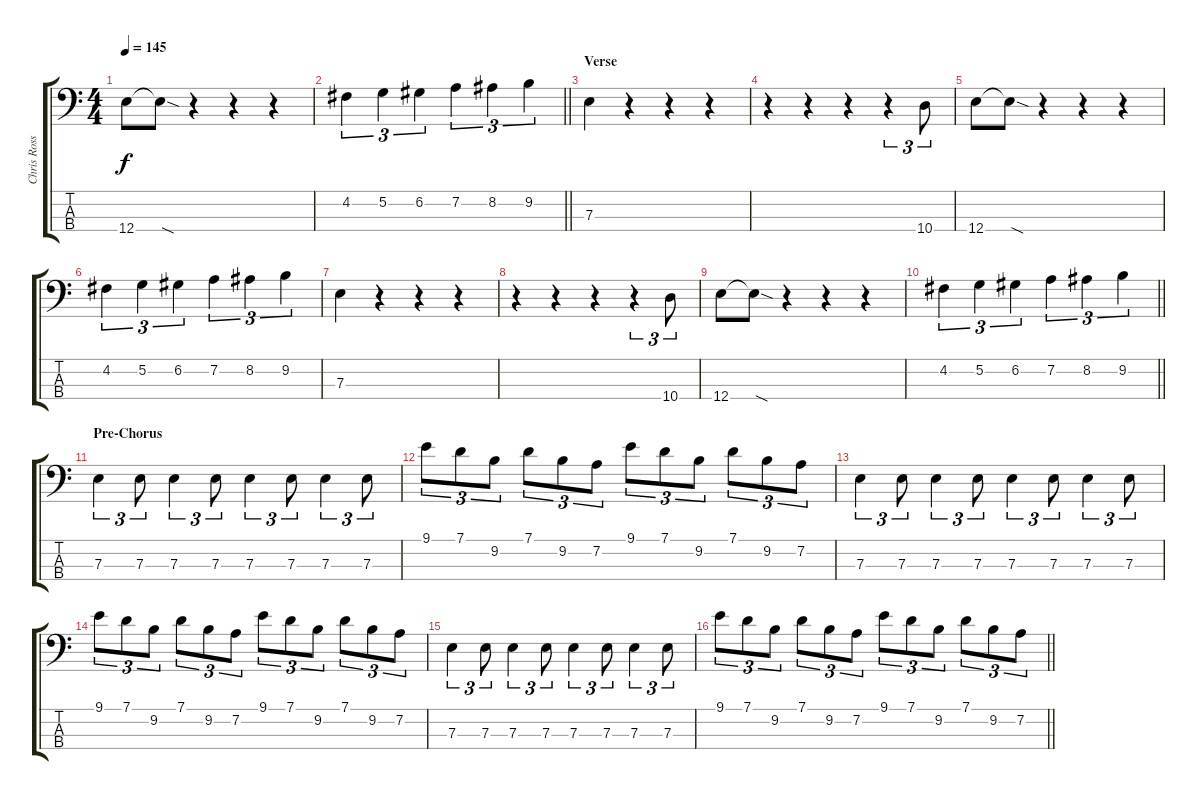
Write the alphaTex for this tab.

\track ("Chris Ross Bass" "Chris Ross") {instrument electricbasspick}
\staff {score tabs}
\tuning (G2 D2 A1 E1) {hide}
\ts (4 4)
\tempo 145
\clef f4
\ks c
12.4.8{dy f} 12.4{sod t}.8 r.4 r.4 r.4 |
\barLineRight lightlight
4.2.4{tu (3 2)} 5.2.4{tu (3 2)} 6.2.4{tu (3 2)} 7.2.4{tu (3 2)} 8.2.4{tu (3 2)} 9.2.4{tu (3 2)} |
\section ("" "Verse")
7.3.4 r.4 r.4 r.4 |
r.4 r.4 r.4 r.4{tu (3 2)} 10.4.8{tu (3 2)} |
12.4.8 12.4{sod t}.8 r.4 r.4 r.4 |
4.2.4{tu (3 2)} 5.2.4{tu (3 2)} 6.2.4{tu (3 2)} 7.2.4{tu (3 2)} 8.2.4{tu (3 2)} 9.2.4{tu (3 2)} |
7.3.4 r.4 r.4 r.4 |
r.4 r.4 r.4 r.4{tu (3 2)} 10.4.8{tu (3 2)} |
12.4.8 12.4{sod t}.8 r.4 r.4 r.4 |
\barLineRight lightlight
4.2.4{tu (3 2)} 5.2.4{tu (3 2)} 6.2.4{tu (3 2)} 7.2.4{tu (3 2)} 8.2.4{tu (3 2)} 9.2.4{tu (3 2)} |
\section ("" "Pre-Chorus")
7.3.4{tu (3 2)} 7.3.8{tu (3 2)} 7.3.4{tu (3 2)} 7.3.8{tu (3 2)} 7.3.4{tu (3 2)} 7.3.8{tu (3 2)} 7.3.4{tu (3 2)} 7.3.8{tu (3 2)} |
9.1.8{tu (3 2)} 7.1.8{tu (3 2)} 9.2.8{tu (3 2)} 7.1.8{tu (3 2)} 9.2.8{tu (3 2)} 7.2.8{tu (3 2)} 9.1.8{tu (3 2)} 7.1.8{tu (3 2)} 9.2.8{tu (3 2)} 7.1.8{tu (3 2)} 9.2.8{tu (3 2)} 7.2.8{tu (3 2)} |
7.3.4{tu (3 2)} 7.3.8{tu (3 2)} 7.3.4{tu (3 2)} 7.3.8{tu (3 2)} 7.3.4{tu (3 2)} 7.3.8{tu (3 2)} 7.3.4{tu (3 2)} 7.3.8{tu (3 2)} |
9.1.8{tu (3 2)} 7.1.8{tu (3 2)} 9.2.8{tu (3 2)} 7.1.8{tu (3 2)} 9.2.8{tu (3 2)} 7.2.8{tu (3 2)} 9.1.8{tu (3 2)} 7.1.8{tu (3 2)} 9.2.8{tu (3 2)} 7.1.8{tu (3 2)} 9.2.8{tu (3 2)} 7.2.8{tu (3 2)} |
7.3.4{tu (3 2)} 7.3.8{tu (3 2)} 7.3.4{tu (3 2)} 7.3.8{tu (3 2)} 7.3.4{tu (3 2)} 7.3.8{tu (3 2)} 7.3.4{tu (3 2)} 7.3.8{tu (3 2)} |
\barLineRight lightlight
9.1.8{tu (3 2)} 7.1.8{tu (3 2)} 9.2.8{tu (3 2)} 7.1.8{tu (3 2)} 9.2.8{tu (3 2)} 7.2.8{tu (3 2)} 9.1.8{tu (3 2)} 7.1.8{tu (3 2)} 9.2.8{tu (3 2)} 7.1.8{tu (3 2)} 9.2.8{tu (3 2)} 7.2.8{tu (3 2)}
